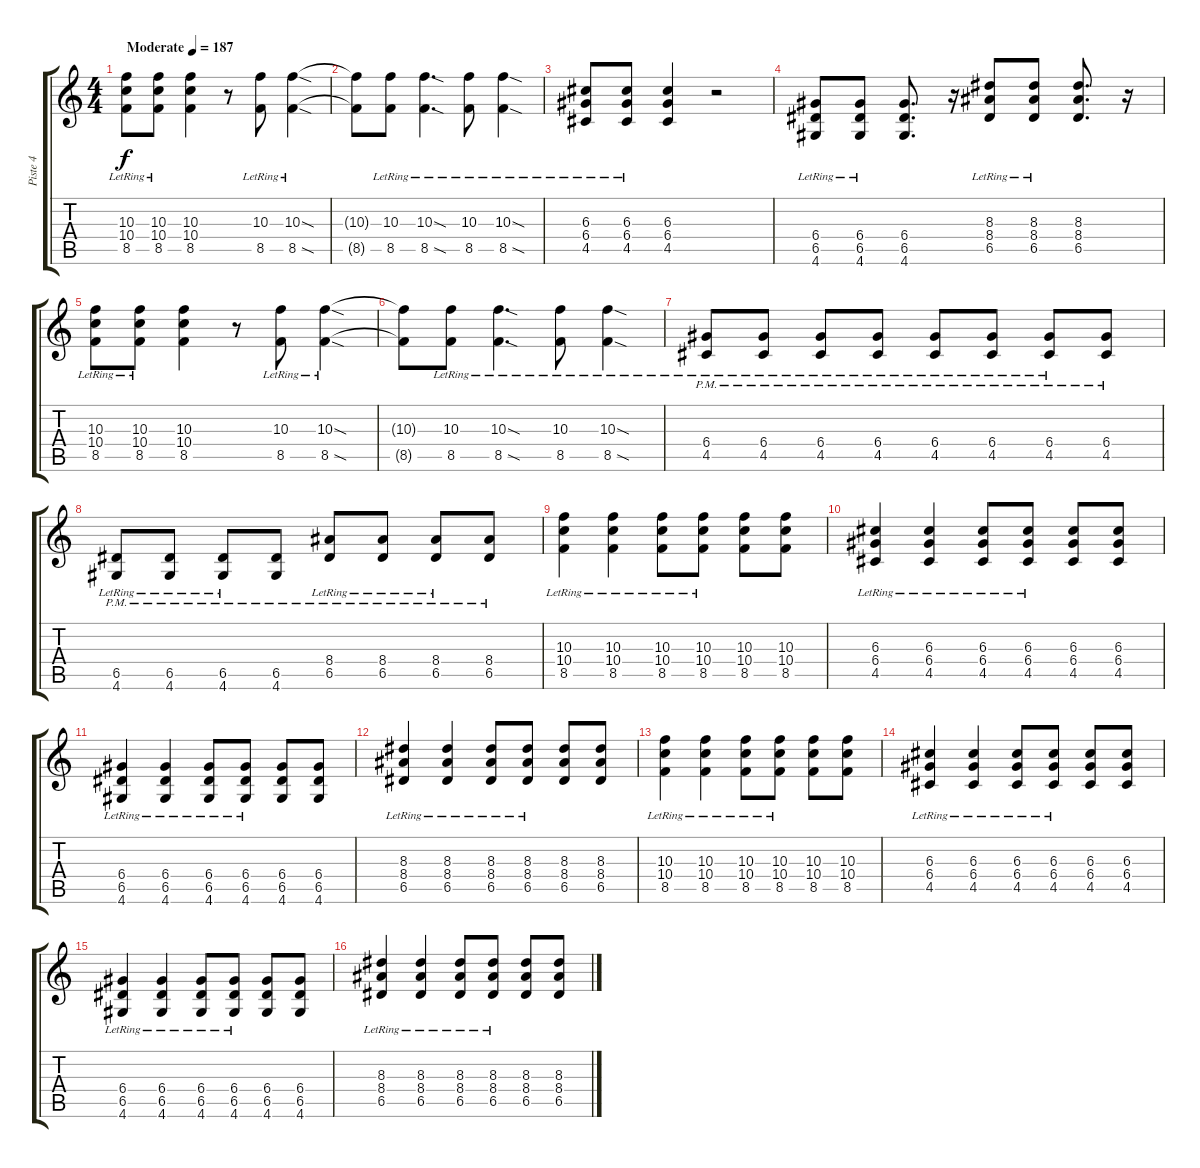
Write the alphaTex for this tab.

\track ("Piste 4" "Piste 4") {instrument overdrivenguitar}
\staff {score tabs}
\tuning (E4 B3 G3 D3 A2 E2) {hide}
\ts (4 4)
\tempo (187 "Moderate")
\clef g2
\ks c
(10.3{lr} 10.4{lr} 8.5{lr}).8{dy f instrument overdrivenguitar} (10.3{lr} 10.4{lr} 8.5{lr}).8 (10.3 10.4 8.5).4 r.8 (10.3{lr} 8.5{lr}).8 (10.3{sod lr} 8.5{sod lr}).4 |
(10.3{t} 8.5{t}).8 (10.3{lr} 8.5{lr}).8 (10.3{sod lr} 8.5{sod lr}).4{d} (10.3{lr} 8.5{lr}).8 (10.3{sod lr} 8.5{sod lr}).4 |
(6.3{lr} 6.4{lr} 4.5{lr}).8 (6.3{lr} 6.4{lr} 4.5{lr}).8 (6.3 6.4 4.5).4 r.2 |
(6.4{lr} 6.5{lr} 4.6{lr}).8 (6.4{lr} 6.5{lr} 4.6{lr}).8 (6.4 6.5 4.6).8{d} r.16 (8.3{lr} 8.4{lr} 6.5{lr}).8 (8.3{lr} 8.4{lr} 6.5{lr}).8 (8.3 8.4 6.5).8{d} r.16 |
(10.3{lr} 10.4{lr} 8.5{lr}).8 (10.3{lr} 10.4{lr} 8.5{lr}).8 (10.3 10.4 8.5).4 r.8 (10.3{lr} 8.5{lr}).8 (10.3{sod lr} 8.5{sod lr}).4 |
(10.3{t} 8.5{t}).8 (10.3{lr} 8.5{lr}).8 (10.3{sod lr} 8.5{sod lr}).4{d} (10.3{lr} 8.5{lr}).8 (10.3{sod lr} 8.5{sod lr}).4 |
(6.4{pm lr} 4.5{pm lr}).8 (6.4{pm lr} 4.5{pm lr}).8 (6.4{pm lr} 4.5{pm lr}).8 (6.4{pm lr} 4.5{pm lr}).8 (6.4{pm lr} 4.5{pm lr}).8 (6.4{pm lr} 4.5{pm lr}).8 (6.4{pm lr} 4.5{pm lr}).8 (6.4{pm} 4.5{pm}).8 |
(6.5{pm lr} 4.6{pm lr}).8 (6.5{pm lr} 4.6{pm lr}).8 (6.5{pm lr} 4.6{pm lr}).8 (6.5{pm} 4.6{pm}).8 (8.4{pm lr} 6.5{pm lr}).8 (8.4{pm lr} 6.5{pm lr}).8 (8.4{pm lr} 6.5{pm lr}).8 (8.4{pm} 6.5{pm}).8 |
(10.3{lr} 10.4{lr} 8.5{lr}).4 (10.3{lr} 10.4{lr} 8.5{lr}).4 (10.3{lr} 10.4{lr} 8.5{lr}).8 (10.3{lr} 10.4{lr} 8.5{lr}).8 (10.3 10.4 8.5).8 (10.3 10.4 8.5).8 |
(6.3{lr} 6.4{lr} 4.5).4 (6.3{lr} 6.4{lr} 4.5{lr}).4 (6.3{lr} 6.4{lr} 4.5{lr}).8 (6.3{lr} 6.4{lr} 4.5{lr}).8 (6.3 6.4 4.5).8 (6.3 6.4 4.5).8 |
(6.4{lr} 6.5 4.6).4 (6.4{lr} 6.5{lr} 4.6).4 (6.4{lr} 6.5{lr} 4.6).8 (6.4{lr} 6.5{lr} 4.6).8 (6.4 6.5 4.6).8 (6.4 6.5 4.6).8 |
(8.3{lr} 8.4{lr} 6.5{lr}).4 (8.3{lr} 8.4{lr} 6.5{lr}).4 (8.3{lr} 8.4{lr} 6.5{lr}).8 (8.3{lr} 8.4{lr} 6.5{lr}).8 (8.3 8.4 6.5).8 (8.3 8.4 6.5).8 |
(10.3{lr} 10.4{lr} 8.5{lr}).4 (10.3{lr} 10.4{lr} 8.5{lr}).4 (10.3{lr} 10.4{lr} 8.5{lr}).8 (10.3{lr} 10.4{lr} 8.5{lr}).8 (10.3 10.4 8.5).8 (10.3 10.4 8.5).8 |
(6.3{lr} 6.4{lr} 4.5).4 (6.3{lr} 6.4{lr} 4.5{lr}).4 (6.3{lr} 6.4{lr} 4.5{lr}).8 (6.3{lr} 6.4{lr} 4.5{lr}).8 (6.3 6.4 4.5).8 (6.3 6.4 4.5).8 |
(6.4{lr} 6.5 4.6).4 (6.4{lr} 6.5{lr} 4.6).4 (6.4{lr} 6.5{lr} 4.6).8 (6.4{lr} 6.5{lr} 4.6).8 (6.4 6.5 4.6).8 (6.4 6.5 4.6).8 |
(8.3{lr} 8.4{lr} 6.5{lr}).4 (8.3{lr} 8.4{lr} 6.5{lr}).4 (8.3{lr} 8.4{lr} 6.5{lr}).8 (8.3{lr} 8.4{lr} 6.5{lr}).8 (8.3 8.4 6.5).8 (8.3 8.4 6.5).8
